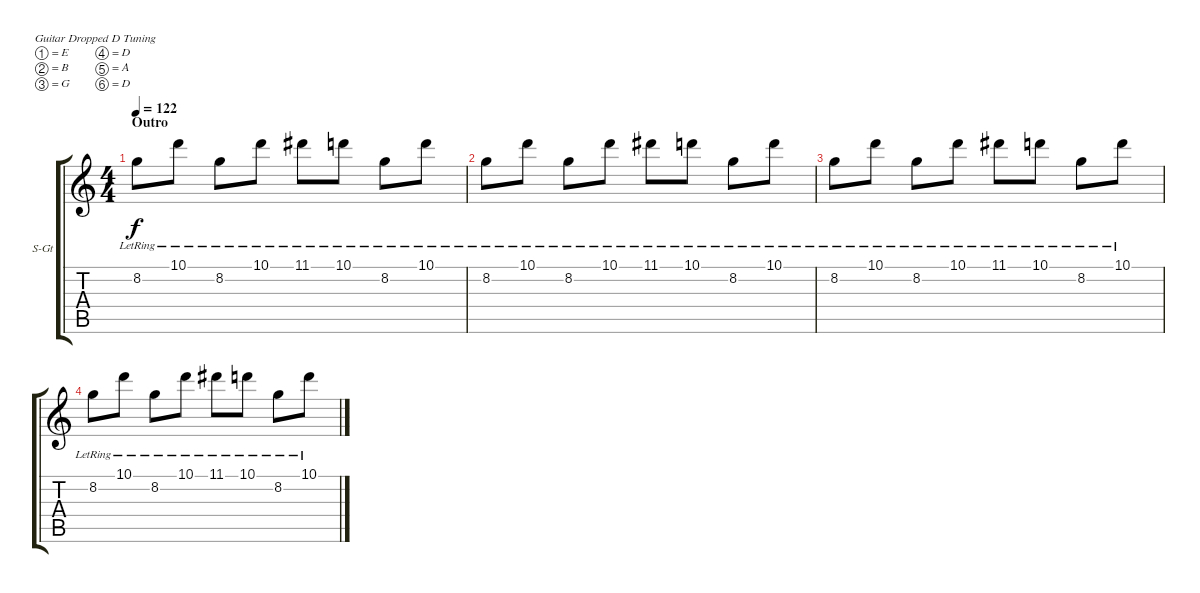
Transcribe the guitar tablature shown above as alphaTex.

\bracketExtendMode groupsimilarinstruments
\firstSystemTrackNameOrientation horizontal
\otherSystemsTrackNameOrientation horizontal
\track ("Piano RH [Mike Shinoda]" "S-Gt") {instrument acousticgrandpiano}
\staff {score tabs}
\tuning (E4 B3 G3 D3 A2 D2)
\displaytranspose 12
\ts (4 4)
\section ("" "Outro")
\tempo 122
\clef g2
\ks c
8.2{lr}.8{dy f} 10.1{lr}.8 8.2{lr}.8 10.1{lr}.8 11.1{lr}.8 10.1{lr}.8 8.2{lr}.8 10.1{lr}.8 |
8.2{lr}.8 10.1{lr}.8 8.2{lr}.8 10.1{lr}.8 11.1{lr}.8 10.1{lr}.8 8.2{lr}.8 10.1{lr}.8 |
8.2{lr}.8 10.1{lr}.8 8.2{lr}.8 10.1{lr}.8 11.1{lr}.8 10.1{lr}.8 8.2{lr}.8 10.1{lr}.8 |
8.2{lr}.8 10.1{lr}.8 8.2{lr}.8 10.1{lr}.8 11.1{lr}.8 10.1{lr}.8 8.2{lr}.8 10.1{lr}.8
